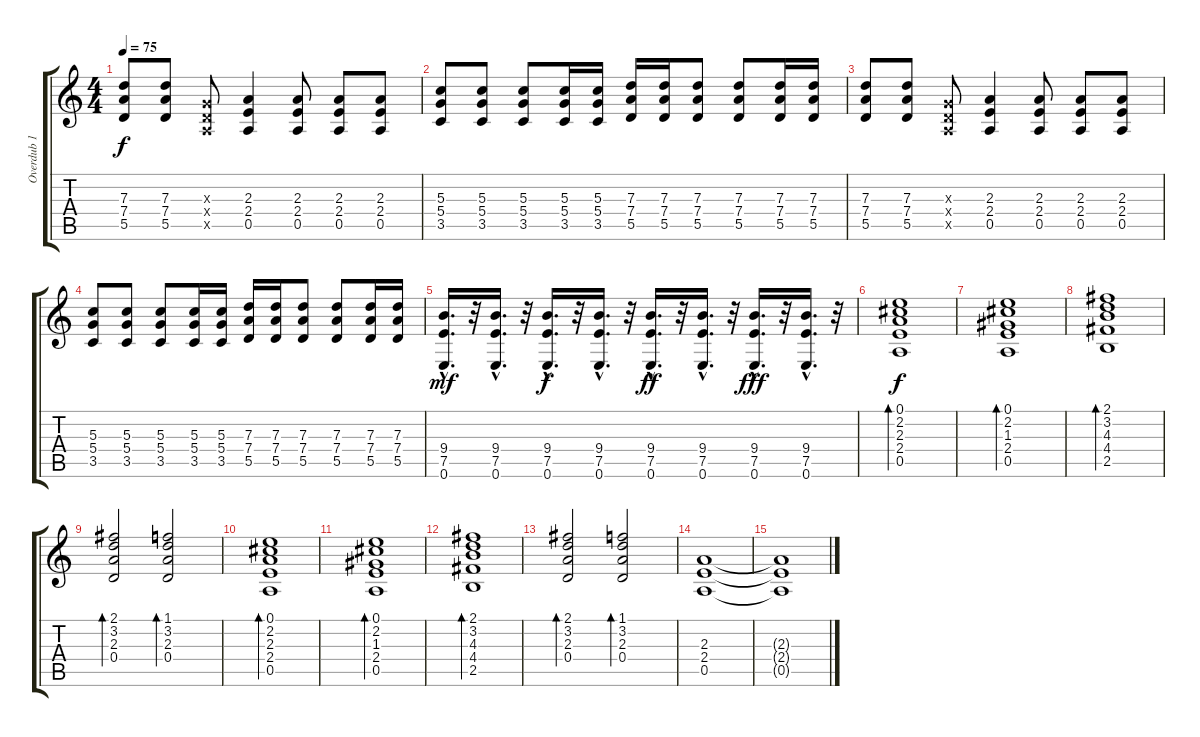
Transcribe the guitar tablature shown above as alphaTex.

\track ("Overdub 1" "Overdub 1") {instrument overdrivenguitar}
\staff {score tabs}
\tuning (E4 B3 G3 D3 A2 E2) {hide}
\ts (4 4)
\tempo 75
\clef g2
\ks c
(7.3 7.4 5.5).8{dy f} (7.3 7.4 5.5).8 (0.3{x} 0.4{x} 0.5{x}).8 (2.3 2.4 0.5).4 (2.3 2.4 0.5).8 (2.3 2.4 0.5).8 (2.3 2.4 0.5).8 |
(5.3 5.4 3.5).8 (5.3 5.4 3.5).8 (5.3 5.4 3.5).8 (5.3 5.4 3.5).16 (5.3 5.4 3.5).16 (7.3 7.4 5.5).16 (7.3 7.4 5.5).16 (7.3 7.4 5.5).8 (7.3 7.4 5.5).8 (7.3 7.4 5.5).16 (7.3 7.4 5.5).16 |
(7.3 7.4 5.5).8 (7.3 7.4 5.5).8 (0.3{x} 0.4{x} 0.5{x}).8 (2.3 2.4 0.5).4 (2.3 2.4 0.5).8 (2.3 2.4 0.5).8 (2.3 2.4 0.5).8 |
(5.3 5.4 3.5).8 (5.3 5.4 3.5).8 (5.3 5.4 3.5).8 (5.3 5.4 3.5).16 (5.3 5.4 3.5).16 (7.3 7.4 5.5).16 (7.3 7.4 5.5).16 (7.3 7.4 5.5).8 (7.3 7.4 5.5).8 (7.3 7.4 5.5).16 (7.3 7.4 5.5).16 |
(9.4{hac} 7.5{hac} 0.6{hac}).16{d dy mf} r.32 (9.4{hac} 7.5{hac} 0.6{hac}).16{d} r.32 (9.4{hac} 7.5{hac} 0.6{hac}).16{d dy f} r.32 (9.4{hac} 7.5{hac} 0.6{hac}).16{d} r.32 (9.4{hac} 7.5{hac} 0.6{hac}).16{d dy ff} r.32 (9.4{hac} 7.5{hac} 0.6{hac}).16{d} r.32 (9.4{hac} 7.5{hac} 0.6{hac}).16{d dy fff} r.32 (9.4{hac} 7.5{hac} 0.6{hac}).16{d} r.32 |
(0.1 2.2 2.3 2.4 0.5).1{bd 240 dy f} |
(0.1 2.2 1.3 2.4 0.5).1{bd 240} |
(2.1 3.2 4.3 4.4 2.5).1{bd 240} |
(2.1 3.2 2.3 0.4).2{bd 240} (1.1 3.2 2.3 0.4).2{bd 240} |
(0.1 2.2 2.3 2.4 0.5).1{bd 240} |
(0.1 2.2 1.3 2.4 0.5).1{bd 240} |
(2.1 3.2 4.3 4.4 2.5).1{bd 240} |
(2.1 3.2 2.3 0.4).2{bd 240} (1.1 3.2 2.3 0.4).2{bd 240} |
(2.3 2.4 0.5).1{volume 3} |
(2.3{t} 2.4{t} 0.5{t}).1
